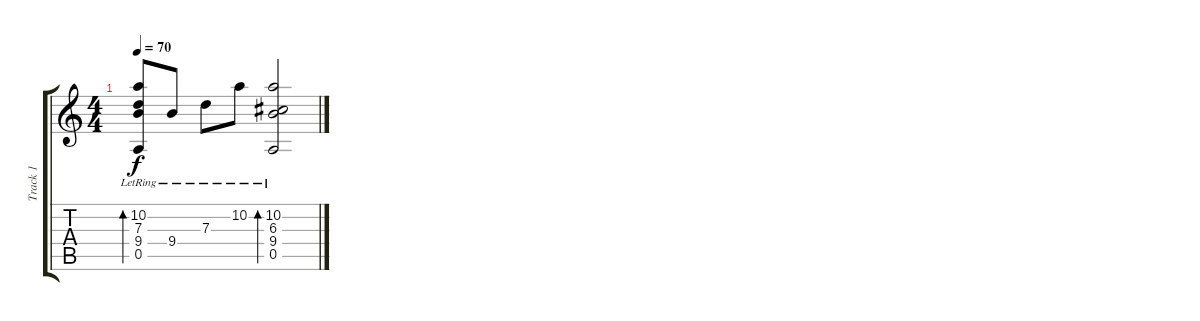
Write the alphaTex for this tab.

\track ("Track 1" "Track 1") {instrument acousticguitarnylon}
\staff {score tabs}
\tuning (E4 B3 G3 D3 A2 E2) {hide}
\ts (4 4)
\tempo 70
\clef g2
\ks c
(10.2{lr} 7.3{lr} 9.4{lr} 0.5{lr}).8{bd 240 dy f} 9.4{lr}.8 7.3{lr}.8 10.2{lr}.8 (10.2{lr} 6.3{lr} 9.4{lr} 0.5{lr}).2{bd 240}
